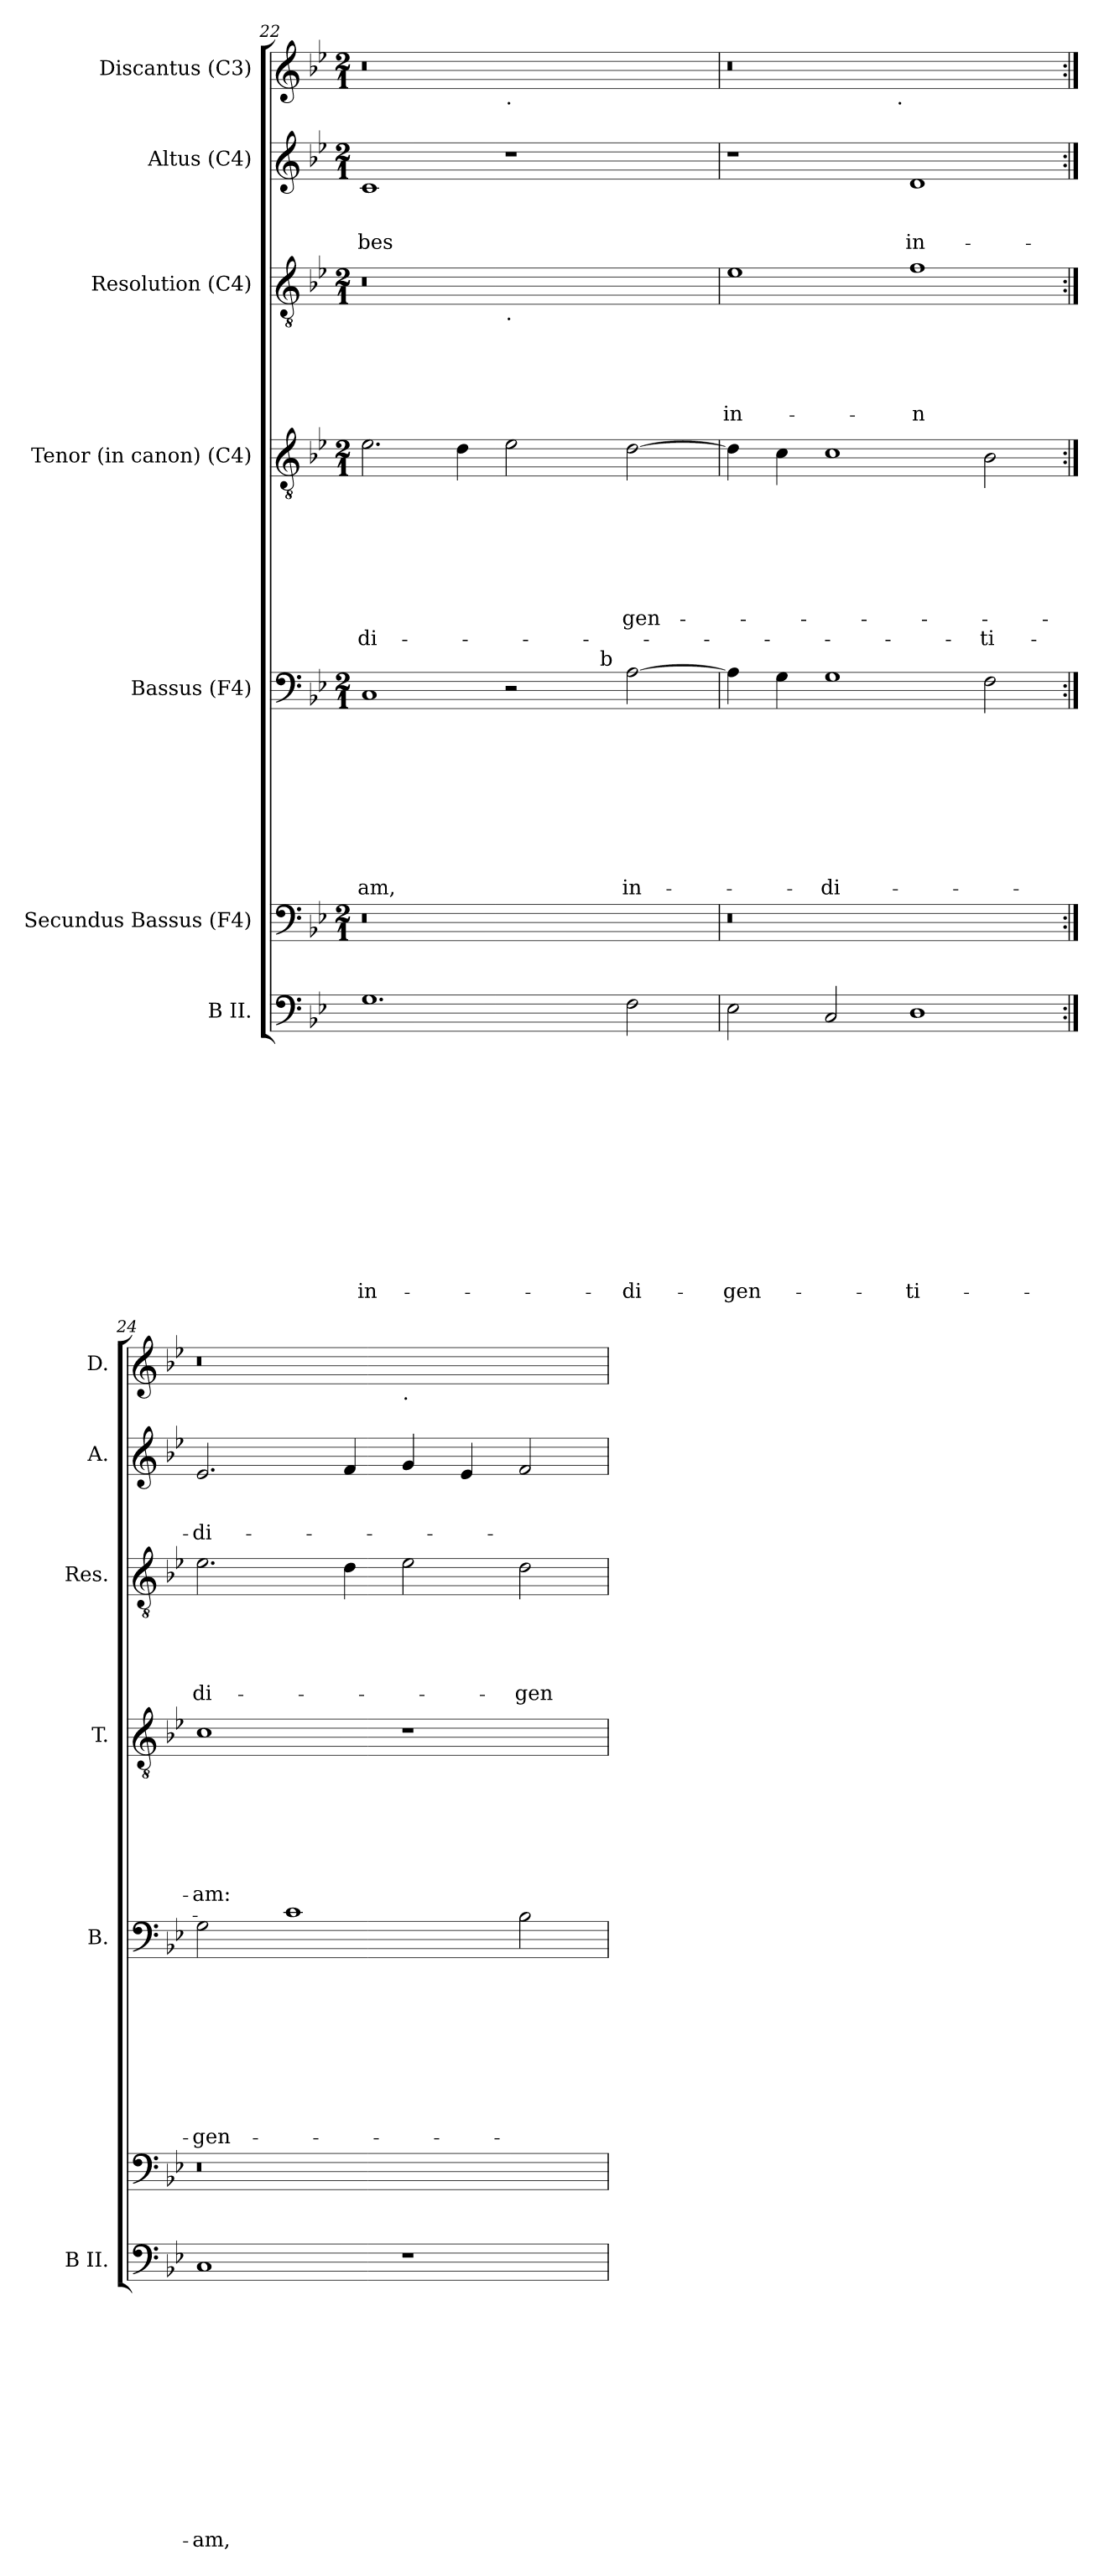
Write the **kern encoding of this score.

**kern	**text	**text	**text	**text	**text	**text	**text	**text	**text	**text	**text	**text	**text	**kern	**kern	**text	**text	**text	**text	**text	**text	**text	**text	**text	**kern	**text	**text	**text	**text	**text	**text	**text	**text	**kern	**text	**text	**text	**text	**text	**kern	**text	**text	**text	**kern
*part7	*part7	*part7	*part7	*part7	*part7	*part7	*part7	*part7	*part7	*part7	*part7	*part7	*part7	*part6	*part5	*part5	*part5	*part5	*part5	*part5	*part5	*part5	*part5	*part5	*part4	*part4	*part4	*part4	*part4	*part4	*part4	*part4	*part4	*part3	*part3	*part3	*part3	*part3	*part3	*part2	*part2	*part2	*part2	*part1
*staff7	*staff7	*staff7	*staff7	*staff7	*staff7	*staff7	*staff7	*staff7	*staff7	*staff7	*staff7	*staff7	*staff7	*staff6	*staff5	*staff5	*staff5	*staff5	*staff5	*staff5	*staff5	*staff5	*staff5	*staff5	*staff4	*staff4	*staff4	*staff4	*staff4	*staff4	*staff4	*staff4	*staff4	*staff3	*staff3	*staff3	*staff3	*staff3	*staff3	*staff2	*staff2	*staff2	*staff2	*staff1
*I"B II.	*	*	*	*	*	*	*	*	*	*	*	*	*	*I"Secundus Bassus (F4)	*I"Bassus (F4)	*	*	*	*	*	*	*	*	*	*I"Tenor (in canon) (C4)	*	*	*	*	*	*	*	*	*I"Resolution (C4)	*	*	*	*	*	*I"Altus (C4)	*	*	*	*I"Discantus (C3)
*I'B II.	*	*	*	*	*	*	*	*	*	*	*	*	*	*	*I'B.	*	*	*	*	*	*	*	*	*	*I'T.	*	*	*	*	*	*	*	*	*I'Res.	*	*	*	*	*	*I'A.	*	*	*	*I'D.
!!LO:LB:g=z
*clefF4	*	*	*	*	*	*	*	*	*	*	*	*	*	*clefF4	*clefF4	*	*	*	*	*	*	*	*	*	*clefGv2	*	*	*	*	*	*	*	*	*clefGv2	*	*	*	*	*	*clefG2	*	*	*	*clefG2
*k[b-e-]	*	*	*	*	*	*	*	*	*	*	*	*	*	*k[b-e-]	*k[b-e-]	*	*	*	*	*	*	*	*	*	*k[b-e-]	*	*	*	*	*	*	*	*	*k[b-e-]	*	*	*	*	*	*k[b-e-]	*	*	*	*k[b-e-]
*B-:	*	*	*	*	*	*	*	*	*	*	*	*	*	*B-:	*B-:	*	*	*	*	*	*	*	*	*	*B-:	*	*	*	*	*	*	*	*	*B-:	*	*	*	*	*	*B-:	*	*	*	*B-:
*	*	*	*	*	*	*	*	*	*	*	*	*	*	*M2/1	*M2/1	*	*	*	*	*	*	*	*	*	*M2/1	*	*	*	*	*	*	*	*	*M2/1	*	*	*	*	*	*M2/1	*	*	*	*M2/1
=22	=22	=22	=22	=22	=22	=22	=22	=22	=22	=22	=22	=22	=22	=22	=22	=22	=22	=22	=22	=22	=22	=22	=22	=22	=22	=22	=22	=22	=22	=22	=22	=22	=22	=22	=22	=22	=22	=22	=22	=22	=22	=22	=22	=22
!	!	!	!	!	!	!	!	!	!	!	!	!	!	!	!LO:TX:a:t=-	!	!	!	!	!	!	!	!	!	!	!	!	!	!	!	!	!	!	!	!	!	!	!	!	!	!	!	!	!
!	!	!	!	!	!	!	!	!	!	!	!	!	!LO:LY:b	!	!	!	!	!	!	!	!	!	!	!LO:LY:b	!	!	!	!	!	!	!	!	!LO:LY:b	!	!	!	!	!	!	!	!	!	!LO:LY:b	!
*	*	*	*	*	*	*	*	*	*	*	*	*	*	*	*^	*	*	*	*	*	*	*	*	*	*	*	*	*	*	*	*	*	*	*^	*	*	*	*	*	*	*	*	*	*^
1.G	.	.	.	.	.	.	.	.	.	.	.	.	in-	0r	1C	1ryy	.	.	.	.	.	.	.	.	-am,	2.e-\	.	.	.	.	.	.	.	di-	0r	1ryy	.	.	.	.	.	1c	.	.	-bes	0r	1ryy
.	.	.	.	.	.	.	.	.	.	.	.	.	.	.	.	.	.	.	.	.	.	.	.	.	.	4d\	.	.	.	.	.	.	.	.	.	.	.	.	.	.	.	.	.	.	.	.	.
!	!	!	!	!	!	!	!	!	!	!	!	!	!	!	!	!	!	!	!	!	!	!	!	!	!	!	!	!	!	!	!	!	!	!	!	!	!	!	!	!	!	!	!	!	!	!	!LO:TX:b:t=.
!	!	!	!	!	!	!	!	!	!	!	!	!	!	!	!	!	!	!	!	!	!	!	!	!	!	!	!	!	!	!	!	!	!	!	!	!LO:TX:b:t=.	!	!	!	!	!	!	!	!	!	!	!
.	.	.	.	.	.	.	.	.	.	.	.	.	.	.	2r	4ryy	.	.	.	.	.	.	.	.	.	2e-\	.	.	.	.	.	.	.	.	.	1ryy	.	.	.	.	.	1r	.	.	.	.	1ryy
.	.	.	.	.	.	.	.	.	.	.	.	.	.	.	.	8ryy	.	.	.	.	.	.	.	.	.	.	.	.	.	.	.	.	.	.	.	.	.	.	.	.	.	.	.	.	.	.	.
.	.	.	.	.	.	.	.	.	.	.	.	.	.	.	.	32ryy	.	.	.	.	.	.	.	.	.	.	.	.	.	.	.	.	.	.	.	.	.	.	.	.	.	.	.	.	.	.	.
!	!	!	!	!	!	!	!	!	!	!	!	!	!	!	!	!LO:TX:a:t=b	!	!	!	!	!	!	!	!	!	!	!	!	!	!	!	!	!	!	!	!	!	!	!	!	!	!	!	!	!	!	!
.	.	.	.	.	.	.	.	.	.	.	.	.	.	.	.	2ryy	.	.	.	.	.	.	.	.	.	.	.	.	.	.	.	.	.	.	.	.	.	.	.	.	.	.	.	.	.	.	.
!	!	!	!	!	!	!	!	!	!	!	!	!	!LO:LY:b	!	!	!	!	!	!	!	!	!	!	!	!LO:LY:b	!	!	!	!	!	!	!	!LO:LY:b	!	!	!	!	!	!	!	!	!	!	!	!	!	!
2F\	.	.	.	.	.	.	.	.	.	.	.	.	-di-	.	[>2A\	.	.	.	.	.	.	.	.	.	in-	[>2d\	.	.	.	.	.	.	-gen-	.	.	.	.	.	.	.	.	.	.	.	.	.	.
.	.	.	.	.	.	.	.	.	.	.	.	.	.	.	.	16.ryy	.	.	.	.	.	.	.	.	.	.	.	.	.	.	.	.	.	.	.	.	.	.	.	.	.	.	.	.	.	.	.
=23	=23	=23	=23	=23	=23	=23	=23	=23	=23	=23	=23	=23	=23	=23	=23	=23	=23	=23	=23	=23	=23	=23	=23	=23	=23	=23	=23	=23	=23	=23	=23	=23	=23	=23	=23	=23	=23	=23	=23	=23	=23	=23	=23	=23	=23	=23	=23
!	!	!	!	!	!	!	!	!	!	!	!	!	!LO:LY:b	!	!	!	!	!	!	!	!	!	!	!	!	!	!	!	!	!	!	!	!	!	!	!	!	!	!	!	!LO:LY:b	!	!	!	!	!	!
*	*	*	*	*	*	*	*	*	*	*	*	*	*	*	*v	*v	*	*	*	*	*	*	*	*	*	*	*	*	*	*	*	*	*	*	*v	*v	*	*	*	*	*	*	*	*	*	*	*
2E-\	.	.	.	.	.	.	.	.	.	.	.	.	-gen-	0r	4A\]	.	.	.	.	.	.	.	.	.	4d\]	.	.	.	.	.	.	.	.	1e-	.	.	.	.	in-	1r	.	.	.	0r	2ryy
.	.	.	.	.	.	.	.	.	.	.	.	.	.	.	4G\	.	.	.	.	.	.	.	.	.	4c\	.	.	.	.	.	.	.	.	.	.	.	.	.	.	.	.	.	.	.	.
!	!	!	!	!	!	!	!	!	!	!	!	!	!	!	!	!	!	!	!	!	!	!	!	!LO:LY:b	!	!	!	!	!	!	!	!	!	!	!	!	!	!	!	!	!	!	!	!	!
2C/	.	.	.	.	.	.	.	.	.	.	.	.	.	.	1G	.	.	.	.	.	.	.	.	-di-	1c	.	.	.	.	.	.	.	.	.	.	.	.	.	.	.	.	.	.	.	4...ryy
!	!	!	!	!	!	!	!	!	!	!	!	!	!	!	!	!	!	!	!	!	!	!	!	!	!	!	!	!	!	!	!	!	!	!	!	!	!	!	!	!	!	!	!	!	!LO:TX:b:t=.
.	.	.	.	.	.	.	.	.	.	.	.	.	.	.	.	.	.	.	.	.	.	.	.	.	.	.	.	.	.	.	.	.	.	.	.	.	.	.	.	.	.	.	.	.	1ryy
!	!	!	!	!	!	!	!	!	!	!	!	!	!LO:LY:b	!	!	!	!	!	!	!	!	!	!	!	!	!	!	!	!	!	!	!	!	!	!	!	!	!	!LO:LY:b	!	!	!	!LO:LY:b	!	!
1D	.	.	.	.	.	.	.	.	.	.	.	.	-ti-	.	.	.	.	.	.	.	.	.	.	.	.	.	.	.	.	.	.	.	.	1f	.	.	.	.	-n	1d	.	.	in-	.	.
!	!	!	!	!	!	!	!	!	!	!	!	!	!	!	!	!	!	!	!	!	!	!	!	!	!	!	!	!	!	!	!	!	!LO:LY:b	!	!	!	!	!	!	!	!	!	!	!	!
.	.	.	.	.	.	.	.	.	.	.	.	.	.	.	2F\	.	.	.	.	.	.	.	.	.	2B-\	.	.	.	.	.	.	.	-ti-	.	.	.	.	.	.	.	.	.	.	.	.
.	.	.	.	.	.	.	.	.	.	.	.	.	.	.	.	.	.	.	.	.	.	.	.	.	.	.	.	.	.	.	.	.	.	.	.	.	.	.	.	.	.	.	.	.	32ryy
=24:|!	=24:|!	=24:|!	=24:|!	=24:|!	=24:|!	=24:|!	=24:|!	=24:|!	=24:|!	=24:|!	=24:|!	=24:|!	=24:|!	=24:|!	=24:|!	=24:|!	=24:|!	=24:|!	=24:|!	=24:|!	=24:|!	=24:|!	=24:|!	=24:|!	=24:|!	=24:|!	=24:|!	=24:|!	=24:|!	=24:|!	=24:|!	=24:|!	=24:|!	=24:|!	=24:|!	=24:|!	=24:|!	=24:|!	=24:|!	=24:|!	=24:|!	=24:|!	=24:|!	=24:|!	=24:|!
!	!	!	!	!	!	!	!	!	!	!	!	!	!LO:LY:b	!	!	!	!	!	!	!	!	!	!	!LO:LY:b	!	!	!	!	!	!	!	!LO:LY:b	!	!	!	!	!	!	!LO:LY:b	!	!	!	!LO:LY:b	!	!
1C	.	.	.	.	.	.	.	.	.	.	.	.	-am,	0r	2G\	.	.	.	.	.	.	.	.	-gen-	1c	.	.	.	.	.	.	-am:	.	2.e-\	.	.	.	.	di-	2.e-/	.	.	-di-	0r	1ryy
.	.	.	.	.	.	.	.	.	.	.	.	.	.	.	1c	.	.	.	.	.	.	.	.	.	.	.	.	.	.	.	.	.	.	.	.	.	.	.	.	.	.	.	.	.	.
.	.	.	.	.	.	.	.	.	.	.	.	.	.	.	.	.	.	.	.	.	.	.	.	.	.	.	.	.	.	.	.	.	.	4d\	.	.	.	.	.	4f/	.	.	.	.	.
!	!	!	!	!	!	!	!	!	!	!	!	!	!	!	!	!	!	!	!	!	!	!	!	!	!	!	!	!	!	!	!	!	!	!	!	!	!	!	!	!	!	!	!	!	!LO:TX:b:t=.
1r	.	.	.	.	.	.	.	.	.	.	.	.	.	.	.	.	.	.	.	.	.	.	.	.	1r	.	.	.	.	.	.	.	.	2e-\	.	.	.	.	.	4g/	.	.	.	.	1ryy
.	.	.	.	.	.	.	.	.	.	.	.	.	.	.	.	.	.	.	.	.	.	.	.	.	.	.	.	.	.	.	.	.	.	.	.	.	.	.	.	4e-/	.	.	.	.	.
!	!	!	!	!	!	!	!	!	!	!	!	!	!	!	!	!	!	!	!	!	!	!	!	!	!	!	!	!	!	!	!	!	!	!	!	!	!	!	!LO:LY:b	!	!	!	!	!	!
.	.	.	.	.	.	.	.	.	.	.	.	.	.	.	2B-\	.	.	.	.	.	.	.	.	.	.	.	.	.	.	.	.	.	.	[>2d\	.	.	.	.	-gen-	2f/	.	.	.	.	.
*	*	*	*	*	*	*	*	*	*	*	*	*	*	*	*	*	*	*	*	*	*	*	*	*	*	*	*	*	*	*	*	*	*	*	*	*	*	*	*	*	*	*	*	*v	*v
=	=	=	=	=	=	=	=	=	=	=	=	=	=	=	=	=	=	=	=	=	=	=	=	=	=	=	=	=	=	=	=	=	=	=	=	=	=	=	=	=	=	=	=	=
*-	*-	*-	*-	*-	*-	*-	*-	*-	*-	*-	*-	*-	*-	*-	*-	*-	*-	*-	*-	*-	*-	*-	*-	*-	*-	*-	*-	*-	*-	*-	*-	*-	*-	*-	*-	*-	*-	*-	*-	*-	*-	*-	*-	*-
